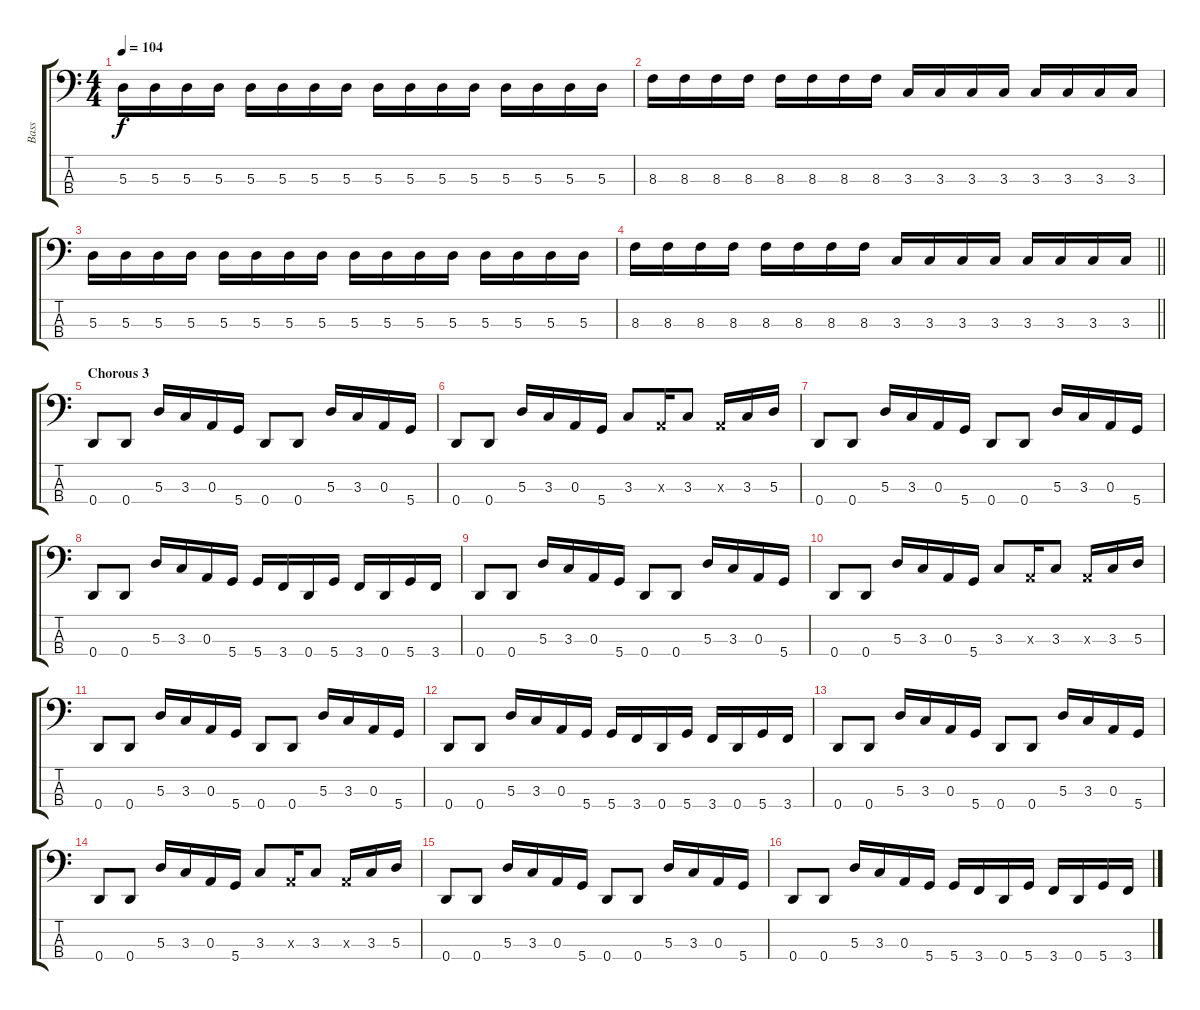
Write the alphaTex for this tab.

\track ("Bass" "Bass") {instrument synthbass2}
\staff {score tabs}
\tuning (G2 D2 A1 D1) {hide}
\ts (4 4)
\tempo 104
\clef f4
\ks c
5.3.16{dy f} 5.3.16 5.3.16 5.3.16 5.3.16 5.3.16 5.3.16 5.3.16 5.3.16 5.3.16 5.3.16 5.3.16 5.3.16 5.3.16 5.3.16 5.3.16 |
8.3.16 8.3.16 8.3.16 8.3.16 8.3.16 8.3.16 8.3.16 8.3.16 3.3.16 3.3.16 3.3.16 3.3.16 3.3.16 3.3.16 3.3.16 3.3.16 |
5.3.16 5.3.16 5.3.16 5.3.16 5.3.16 5.3.16 5.3.16 5.3.16 5.3.16 5.3.16 5.3.16 5.3.16 5.3.16 5.3.16 5.3.16 5.3.16 |
\barLineRight lightlight
8.3.16 8.3.16 8.3.16 8.3.16 8.3.16 8.3.16 8.3.16 8.3.16 3.3.16 3.3.16 3.3.16 3.3.16 3.3.16 3.3.16 3.3.16 3.3.16 |
\section ("" "Chorous 3")
0.4.8 0.4.8 5.3.16 3.3.16 0.3.16 5.4.16 0.4.8 0.4.8 5.3.16 3.3.16 0.3.16 5.4.16 |
0.4.8 0.4.8 5.3.16 3.3.16 0.3.16 5.4.16 3.3.8 0.3{x}.16 3.3.8 0.3{x}.16 3.3.16 5.3.16 |
0.4.8 0.4.8 5.3.16 3.3.16 0.3.16 5.4.16 0.4.8 0.4.8 5.3.16 3.3.16 0.3.16 5.4.16 |
0.4.8 0.4.8 5.3.16 3.3.16 0.3.16 5.4.16 5.4.16 3.4.16 0.4.16 5.4.16 3.4.16 0.4.16 5.4.16 3.4.16 |
0.4.8 0.4.8 5.3.16 3.3.16 0.3.16 5.4.16 0.4.8 0.4.8 5.3.16 3.3.16 0.3.16 5.4.16 |
0.4.8 0.4.8 5.3.16 3.3.16 0.3.16 5.4.16 3.3.8 0.3{x}.16 3.3.8 0.3{x}.16 3.3.16 5.3.16 |
0.4.8 0.4.8 5.3.16 3.3.16 0.3.16 5.4.16 0.4.8 0.4.8 5.3.16 3.3.16 0.3.16 5.4.16 |
0.4.8 0.4.8 5.3.16 3.3.16 0.3.16 5.4.16 5.4.16 3.4.16 0.4.16 5.4.16 3.4.16 0.4.16 5.4.16 3.4.16 |
0.4.8 0.4.8 5.3.16 3.3.16 0.3.16 5.4.16 0.4.8 0.4.8 5.3.16 3.3.16 0.3.16 5.4.16 |
0.4.8 0.4.8 5.3.16 3.3.16 0.3.16 5.4.16 3.3.8 0.3{x}.16 3.3.8 0.3{x}.16 3.3.16 5.3.16 |
0.4.8 0.4.8 5.3.16 3.3.16 0.3.16 5.4.16 0.4.8 0.4.8 5.3.16 3.3.16 0.3.16 5.4.16 |
0.4.8 0.4.8 5.3.16 3.3.16 0.3.16 5.4.16 5.4.16 3.4.16 0.4.16 5.4.16 3.4.16 0.4.16 5.4.16 3.4.16
